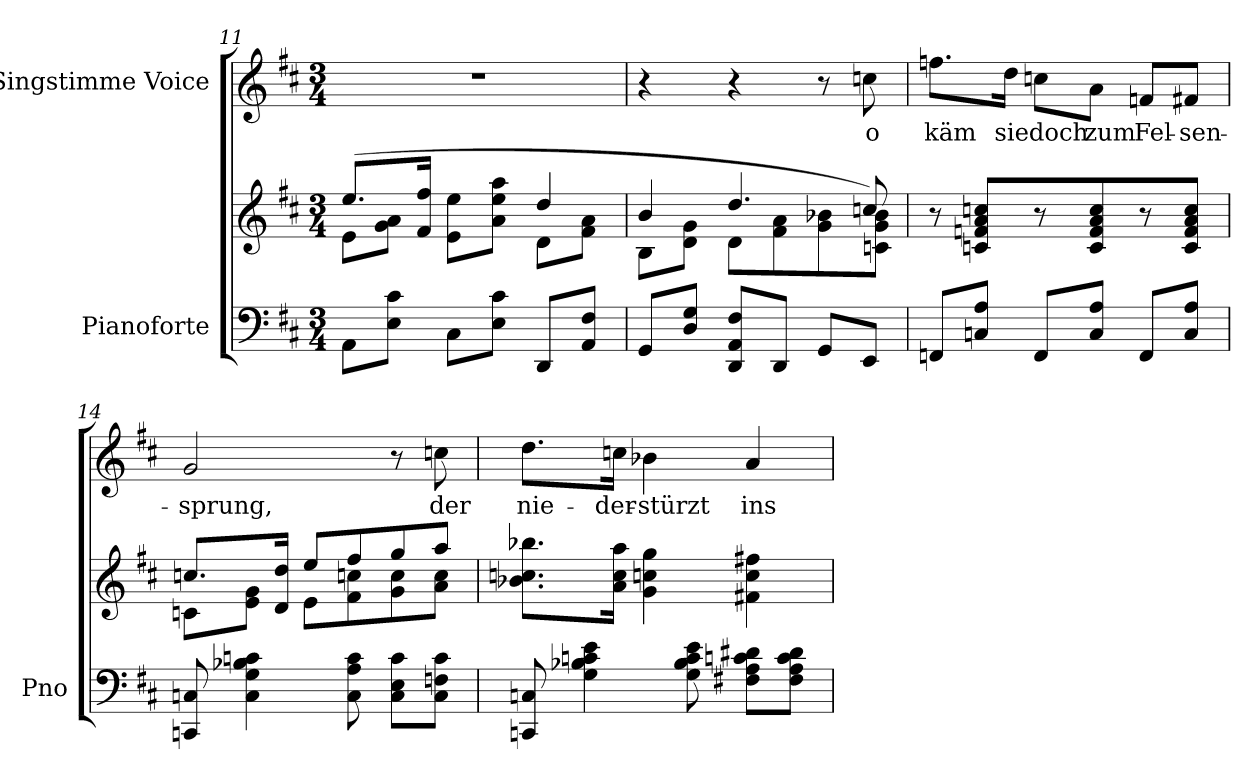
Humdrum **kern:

**kern	**kern	**kern	**text
*part2	*part2	*part1	*part1
*staff3	*staff2	*staff1	*staff1
*I"Pianoforte	*	*I"Singstimme Voice	*
*I'Pno	*	*	*
*clefF4	*clefG2	*clefG2	*
*k[f#c#]	*k[f#c#]	*k[f#c#]	*
*M3/4	*M3/4	*M3/4	*
=11	=11	=11	=11
*	*^	*	*
8AA\L	(8.ee/L	8e\L	2.r	.
8E\ 8c#\J	.	8g\ 8a\J	.	.
.	16f#/ 16ff#/Jk	.	.	.
8C#\L	8e\ 8ee\L	4ryy	.	.
8E\ 8c#\J	8a\ 8ee\ 8aa\J	.	.	.
8DD/L	4dd/	8d\L	.	.
8AA/ 8F#/J	.	8f#\ 8a\J	.	.
=12	=12	=12	=12	=12
8GG/L	4b/	8B\L	4r	.
8D/ 8G/J	.	8d\ 8g\J	.	.
8DD/ 8AA/ 8F#/L	4.dd/	8d\L	4r	.
8DD/J	.	8f#\ 8a\	.	.
8GG/L	.	8g\ 8b-X\	8r	.
8EE/J	8ccn/)	8cn\ 8g\ 8b-\J	8ccn\	o
*	*v	*v	*	*
=13	=13	=13	=13
8FFn/L	8r	8.ffn\L	käm
8Cn/ 8A/J	8cn/ 8fn/ 8a/ 8ccn/L	.	.
.	.	16dd\Jk	sie
8FF/L	8r	8ccn\L	doch
8C/ 8A/J	8c/ 8f/ 8a/ 8cc/	8a\J	zum
8FF/L	8r	8fn/L	Fel-
8C/ 8A/J	8c/ 8f/ 8a/ 8cc/J	8f#X/J	-sen-
=14	=14	=14	=14
*	*^	*	*
8CCn/ 8Cn/	8.ccn/L	8cn\L	2g/	-sprung,
4C\ 4G\ 4B-X\ 4cn\	.	8e\ 8g\J	.	.
.	16d/ 16dd/Jk	.	.	.
.	8ee/L	8e\L	.	.
8C\ 8A\ 8c\	8ff#/	8f#\ 8ccn\	.	.
8C\ 8E\ 8c\L	8gg/	8g\ 8cc\	8r	.
8C\ 8Fn\ 8c\J	8aa/J	8a\ 8cc\J	8ccn\	der
*	*v	*v	*	*
=15	=15	=15	=15
8CCn/ 8Cn/	8.b-X\ 8.ccn\ 8.bb-X\L	8.dd\L	nie-
4G\ 4B-X\ 4cn\ 4e\	.	.	.
.	16a\ 16cc\ 16aa\Jk	16ccn\Jk	-der-
.	4g\ 4ccn\ 4gg\	4b-X\	-stürzt
8G\ 8B-\ 8c\ 8e\	.	.	.
8F#X\ 8A\ 8cn\ 8d#X\L	4f#X\ 4cc\ 4ff#X\	4a/	ins
8F#\ 8A\ 8c\ 8d#\J	.	.	.
=	=	=	=
*-	*-	*-	*-
